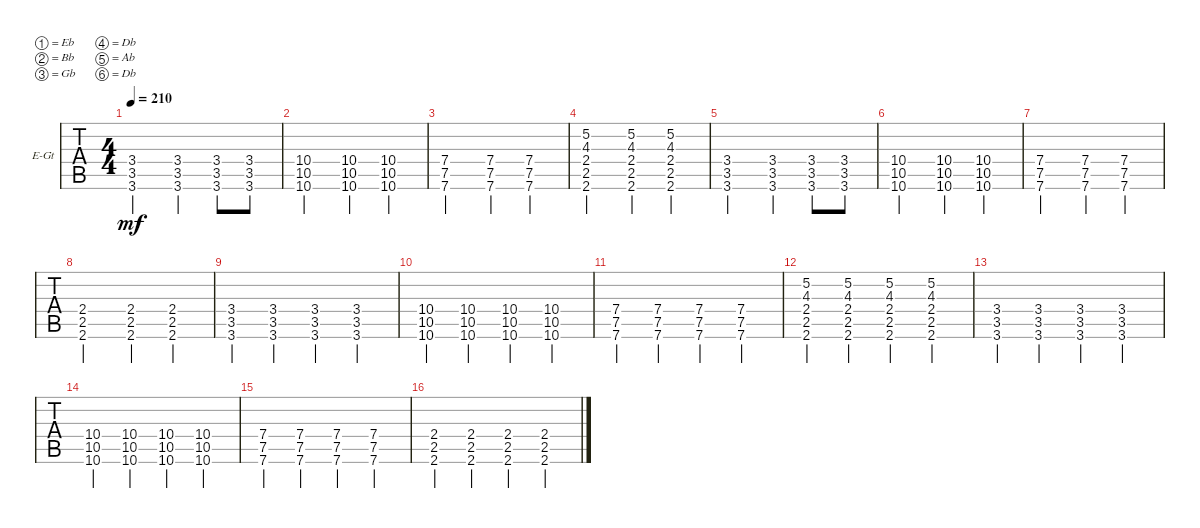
\defaultSystemsLayout 4
\bracketExtendMode groupsimilarinstruments
\firstSystemTrackNameOrientation horizontal
\otherSystemsTrackNameOrientation horizontal
\track ("Electric Guitar" "E-Gt") {instrument distortionguitar}
\staff {tabs}
\tuning (Eb4 Bb3 Gb3 Db3 Ab2 Db2)
\ts (4 4)
\tempo 210
\clef g2
\ks c
(3.6 3.5 3.4).2{dy mf} (3.6 3.4 3.5).4 (3.6 3.5 3.4).8 (3.6 3.5 3.4).8 |
(10.5 10.6 10.4).2 (10.5 10.6 10.4).4 (10.5 10.6 10.4).4 |
(7.6 7.5 7.4).2 (7.6 7.5 7.4).4 (7.6 7.5 7.4).4 |
(2.6 2.5 2.4 4.3 5.2).2 (2.6 2.5 2.4 4.3 5.2).4 (2.6 2.5 2.4 4.3 5.2).4 |
(3.6 3.5 3.4).2 (3.6 3.4 3.5).4 (3.6 3.5 3.4).8 (3.6 3.5 3.4).8 |
(10.5 10.6 10.4).2 (10.5 10.6 10.4).4 (10.5 10.6 10.4).4 |
(7.6 7.5 7.4).2 (7.6 7.5 7.4).4 (7.6 7.5 7.4).4 |
(2.6 2.5 2.4).2 (2.6 2.5 2.4).4 (2.6 2.5 2.4).4 |
(3.6 3.5 3.4).4 (3.6 3.4 3.5).4 (3.6 3.5 3.4).4 (3.6 3.4 3.5).4 |
(10.5 10.6 10.4).4 (10.5 10.6 10.4).4 (10.5 10.6 10.4).4 (10.5 10.6 10.4).4 |
(7.6 7.5 7.4).4 (7.6 7.5 7.4).4 (7.6 7.5 7.4).4 (7.6 7.5 7.4).4 |
(2.6 2.5 2.4 4.3 5.2).4 (2.6 2.5 2.4 4.3 5.2).4 (2.6 2.5 2.4 4.3 5.2).4 (2.6 2.5 2.4 4.3 5.2).4 |
(3.6 3.5 3.4).4 (3.6 3.4 3.5).4 (3.6 3.5 3.4).4 (3.6 3.4 3.5).4 |
(10.5 10.6 10.4).4 (10.5 10.6 10.4).4 (10.5 10.6 10.4).4 (10.5 10.6 10.4).4 |
(7.6 7.5 7.4).4 (7.6 7.5 7.4).4 (7.6 7.5 7.4).4 (7.6 7.5 7.4).4 |
(2.6 2.5 2.4).4 (2.6 2.5 2.4).4 (2.6 2.5 2.4).4 (2.6 2.5 2.4).4
